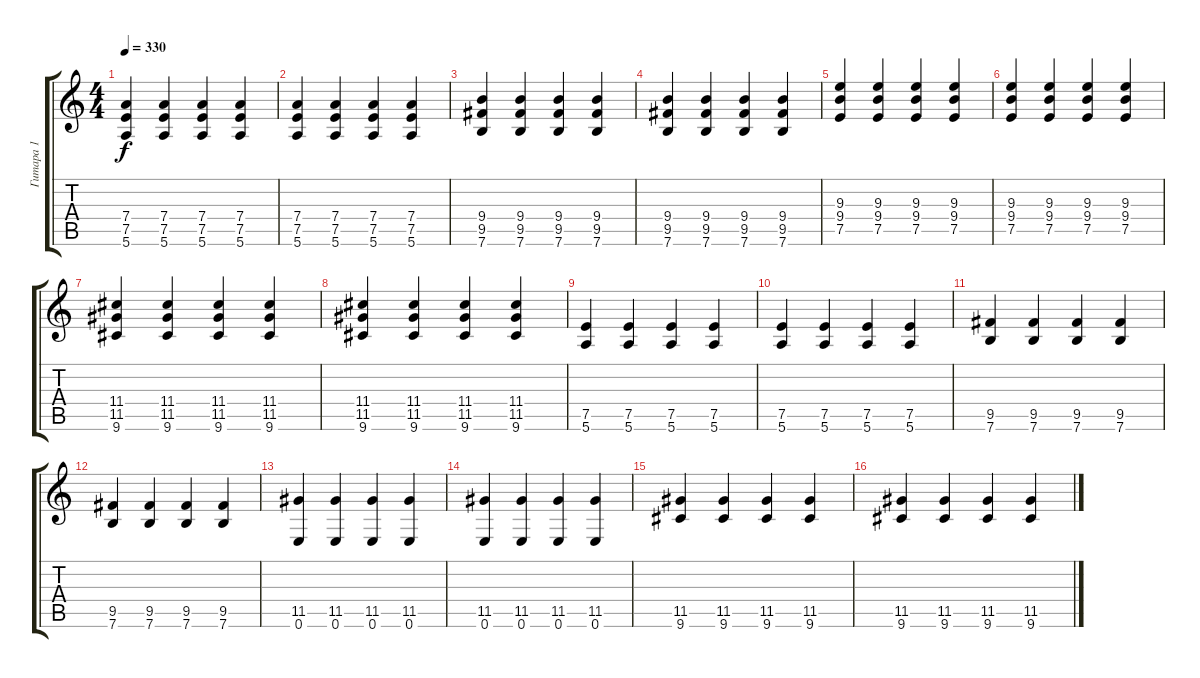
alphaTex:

\track ("Гитара 1" "Гитара 1") {instrument overdrivenguitar}
\staff {score tabs}
\tuning (E4 B3 G3 D3 A2 E2) {hide}
\ts (4 4)
\tempo 330
\clef g2
\ks c
(7.4 7.5 5.6).4{dy f} (7.4 7.5 5.6).4 (7.4 7.5 5.6).4 (7.4 7.5 5.6).4 |
(7.4 7.5 5.6).4 (7.4 7.5 5.6).4 (7.4 7.5 5.6).4 (7.4 7.5 5.6).4 |
(9.4 9.5 7.6).4 (9.4 9.5 7.6).4 (9.4 9.5 7.6).4 (9.4 9.5 7.6).4 |
(9.4 9.5 7.6).4 (9.4 9.5 7.6).4 (9.4 9.5 7.6).4 (9.4 9.5 7.6).4 |
(9.3 9.4 7.5).4 (9.3 9.4 7.5).4 (9.3 9.4 7.5).4 (9.3 9.4 7.5).4 |
(9.3 9.4 7.5).4 (9.3 9.4 7.5).4 (9.3 9.4 7.5).4 (9.3 9.4 7.5).4 |
(11.4 11.5 9.6).4 (11.4 11.5 9.6).4 (11.4 11.5 9.6).4 (11.4 11.5 9.6).4 |
(11.4 11.5 9.6).4 (11.4 11.5 9.6).4 (11.4 11.5 9.6).4 (11.4 11.5 9.6).4 |
(7.5 5.6).4 (7.5 5.6).4 (7.5 5.6).4 (7.5 5.6).4 |
(7.5 5.6).4 (7.5 5.6).4 (7.5 5.6).4 (7.5 5.6).4 |
(9.5 7.6).4 (9.5 7.6).4 (9.5 7.6).4 (9.5 7.6).4 |
(9.5 7.6).4 (9.5 7.6).4 (9.5 7.6).4 (9.5 7.6).4 |
(11.5 0.6).4 (11.5 0.6).4 (11.5 0.6).4 (11.5 0.6).4 |
(11.5 0.6).4 (11.5 0.6).4 (11.5 0.6).4 (11.5 0.6).4 |
(11.5 9.6).4 (11.5 9.6).4 (11.5 9.6).4 (11.5 9.6).4 |
(11.5 9.6).4 (11.5 9.6).4 (11.5 9.6).4 (11.5 9.6).4
